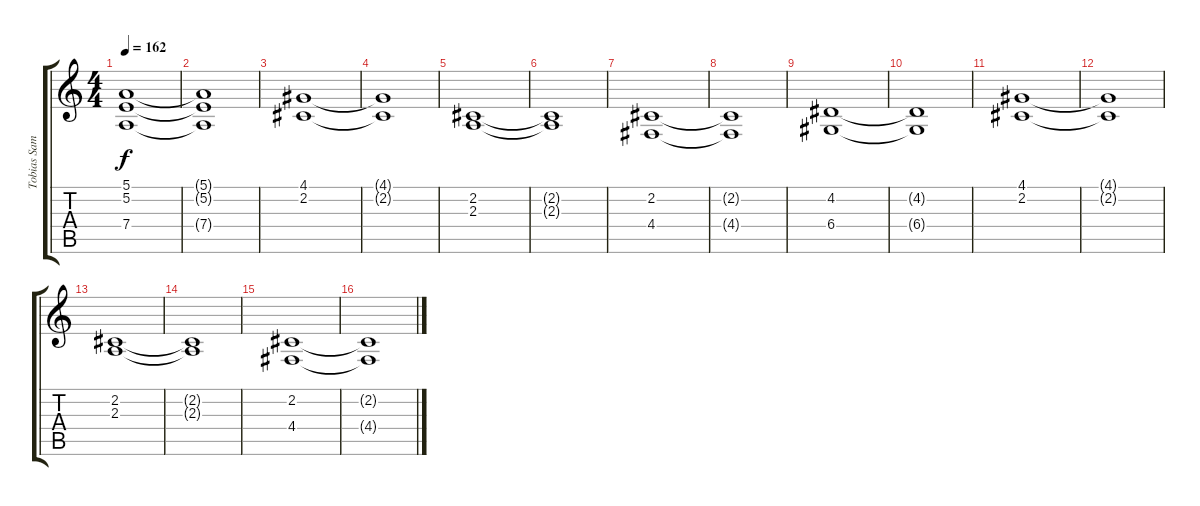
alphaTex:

\track ("Tobias Sammet Keys 1" "Tobias Sam") {instrument stringensemble2}
\staff {score tabs}
\tuning (E4 B3 G3 D3 A2 E2) {hide}
\ts (4 4)
\tempo 162
\clef g2
\ks c
(5.1 5.2 7.4).1{dy f} |
(5.1{t} 5.2{t} 7.4{t}).1 |
(4.1 2.2).1 |
(4.1{t} 2.2{t}).1 |
(2.2 2.3).1 |
(2.2{t} 2.3{t}).1 |
(2.2 4.4).1 |
(2.2{t} 4.4{t}).1 |
(4.2 6.4).1 |
(4.2{t} 6.4{t}).1 |
(4.1 2.2).1 |
(4.1{t} 2.2{t}).1 |
(2.2 2.3).1 |
(2.2{t} 2.3{t}).1 |
(2.2 4.4).1 |
(2.2{t} 4.4{t}).1
